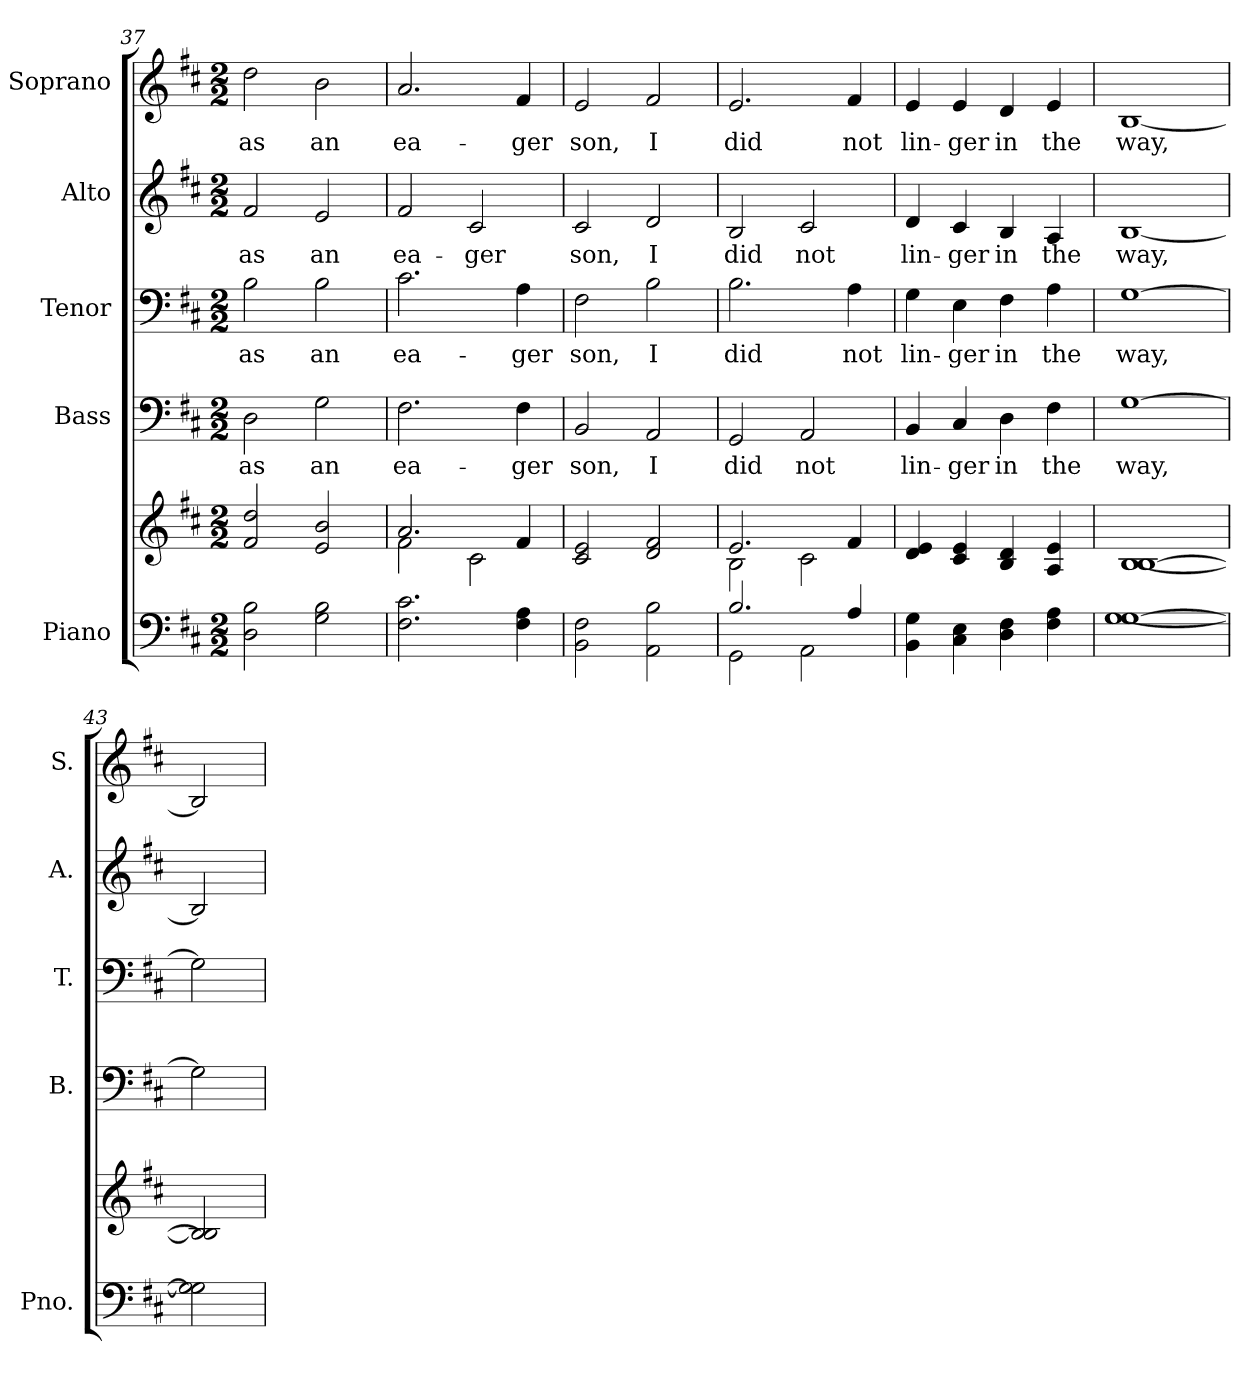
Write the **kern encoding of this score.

**kern	**kern	**kern	**text	**kern	**text	**kern	**text	**kern	**text
*part5	*part5	*part4	*part4	*part3	*part3	*part2	*part2	*part1	*part1
*staff6	*staff5	*staff4	*staff4	*staff3	*staff3	*staff2	*staff2	*staff1	*staff1
*I"Piano	*	*I"Bass	*	*I"Tenor	*	*I"Alto	*	*I"Soprano	*
*I'Pno.	*	*I'B.	*	*I'T.	*	*I'A.	*	*I'S.	*
*clefF4	*clefG2	*clefF4	*	*clefF4	*	*clefG2	*	*clefG2	*
*k[f#c#]	*k[f#c#]	*k[f#c#]	*	*k[f#c#]	*	*k[f#c#]	*	*k[f#c#]	*
*D:	*D:	*D:	*	*D:	*	*D:	*	*D:	*
*M2/2	*M2/2	*M2/2	*	*M2/2	*	*M2/2	*	*M2/2	*
=37	=37	=37	=37	=37	=37	=37	=37	=37	=37
!	!	!	!LO:LY:b:color=#000000	!	!	!	!	!	!
!	!	!	!	!	!LO:LY:b:color=#000000	!	!	!	!
!	!	!	!	!	!	!	!LO:LY:b:color=#000000	!	!
!	!	!	!	!	!	!	!	!	!LO:LY:b:color=#000000
2Di\ 2Bi	2f#i/ 2ddi	2Di\	as	2Bi\	as	2f#i/	as	2ddi\	as
!	!	!	!LO:LY:b:color=#000000	!	!	!	!	!	!
!	!	!	!	!	!LO:LY:b:color=#000000	!	!	!	!
!	!	!	!	!	!	!	!LO:LY:b:color=#000000	!	!
!	!	!	!	!	!	!	!	!	!LO:LY:b:color=#000000
2Gi\ 2Bi	2ei/ 2bi	2Gi\	an	2Bi\	an	2ei/	an	2bi\	an
=38	=38	=38	=38	=38	=38	=38	=38	=38	=38
*	*^	*	*	*	*	*	*	*	*
!	!	!	!	!LO:LY:b:color=#000000	!	!	!	!	!	!
!	!	!	!	!	!	!LO:LY:b:color=#000000	!	!	!	!
!	!	!	!	!	!	!	!	!LO:LY:b:color=#000000	!	!
!	!	!	!	!	!	!	!	!	!	!LO:LY:b:color=#000000
2.F#i\ 2.c#i	2.ai/	2f#i\	2.F#i\	ea-	2.c#i\	ea-	2f#i/	ea-	2.ai/	ea-
!	!	!	!	!	!	!	!	!LO:LY:b:color=#000000	!	!
.	.	2c#i\	.	.	.	.	2c#i/	-ger	.	.
!	!	!	!	!LO:LY:b:color=#000000	!	!	!	!	!	!
!	!	!	!	!	!	!LO:LY:b:color=#000000	!	!	!	!
!	!	!	!	!	!	!	!	!	!	!LO:LY:b:color=#000000
4F#i\ 4Ai	4f#i/	.	4F#i\	-ger	4Ai\	-ger	.	.	4f#i/	-ger
*	*v	*v	*	*	*	*	*	*	*	*
!!LO:PB:g=z
=39	=39	=39	=39	=39	=39	=39	=39	=39	=39
!	!	!	!LO:LY:b:color=#000000	!	!	!	!	!	!
!	!	!	!	!	!LO:LY:b:color=#000000	!	!	!	!
!	!	!	!	!	!	!	!LO:LY:b:color=#000000	!	!
!	!	!	!	!	!	!	!	!	!LO:LY:b:color=#000000
2BBi\ 2F#i	2c#i/ 2ei	2BBi/	son,	2F#i\	son,	2c#i/	son,	2ei/	son,
!	!	!	!LO:LY:b:color=#000000	!	!	!	!	!	!
!	!	!	!	!	!LO:LY:b:color=#000000	!	!	!	!
!	!	!	!	!	!	!	!LO:LY:b:color=#000000	!	!
!	!	!	!	!	!	!	!	!	!LO:LY:b:color=#000000
2AAi\ 2Bi	2di/ 2f#i	2AAi/	I	2Bi\	I	2di/	I	2f#i/	I
=40	=40	=40	=40	=40	=40	=40	=40	=40	=40
*^	*^	*	*	*	*	*	*	*	*
!	!	!	!	!	!LO:LY:b:color=#000000	!	!	!	!	!	!
!	!	!	!	!	!	!	!LO:LY:b:color=#000000	!	!	!	!
!	!	!	!	!	!	!	!	!	!LO:LY:b:color=#000000	!	!
!	!	!	!	!	!	!	!	!	!	!	!LO:LY:b:color=#000000
2.Bi/	2GGi\	2.ei/	2Bi\	2GGi/	did	2.Bi\	did	2Bi/	did	2.ei/	did
!	!	!	!	!	!LO:LY:b:color=#000000	!	!	!	!	!	!
!	!	!	!	!	!	!	!	!	!LO:LY:b:color=#000000	!	!
.	2AAi\	.	2c#i\	2AAi/	not	.	.	2c#i/	not	.	.
!	!	!	!	!	!	!	!LO:LY:b:color=#000000	!	!	!	!
!	!	!	!	!	!	!	!	!	!	!	!LO:LY:b:color=#000000
4Ai/	.	4f#i/	.	.	.	4Ai\	not	.	.	4f#i/	not
*v	*v	*	*	*	*	*	*	*	*	*	*
*	*v	*v	*	*	*	*	*	*	*	*
=41	=41	=41	=41	=41	=41	=41	=41	=41	=41
!	!	!	!LO:LY:b:color=#000000	!	!	!	!	!	!
!	!	!	!	!	!LO:LY:b:color=#000000	!	!	!	!
!	!	!	!	!	!	!	!LO:LY:b:color=#000000	!	!
!	!	!	!	!	!	!	!	!	!LO:LY:b:color=#000000
4BBi\ 4Gi	4di/ 4ei	4BBi/	lin-	4Gi\	lin-	4di/	lin-	4ei/	lin-
!	!	!	!LO:LY:b:color=#000000	!	!	!	!	!	!
!	!	!	!	!	!LO:LY:b:color=#000000	!	!	!	!
!	!	!	!	!	!	!	!LO:LY:b:color=#000000	!	!
!	!	!	!	!	!	!	!	!	!LO:LY:b:color=#000000
4C#i\ 4Ei	4c#i/ 4ei	4C#i/	-ger	4Ei\	-ger	4c#i/	-ger	4ei/	-ger
!	!	!	!LO:LY:b:color=#000000	!	!	!	!	!	!
!	!	!	!	!	!LO:LY:b:color=#000000	!	!	!	!
!	!	!	!	!	!	!	!LO:LY:b:color=#000000	!	!
!	!	!	!	!	!	!	!	!	!LO:LY:b:color=#000000
4Di\ 4F#i	4Bi/ 4di	4Di\	in	4F#i\	in	4Bi/	in	4di/	in
!	!	!	!LO:LY:b:color=#000000	!	!	!	!	!	!
!	!	!	!	!	!LO:LY:b:color=#000000	!	!	!	!
!	!	!	!	!	!	!	!LO:LY:b:color=#000000	!	!
!	!	!	!	!	!	!	!	!	!LO:LY:b:color=#000000
4F#i\ 4Ai	4Ai/ 4ei	4F#i\	the	4Ai\	the	4Ai/	the	4ei/	the
=42	=42	=42	=42	=42	=42	=42	=42	=42	=42
!	!	!	!LO:LY:b:color=#000000	!	!	!	!	!	!
!	!	!	!	!	!LO:LY:b:color=#000000	!	!	!	!
!	!	!	!	!	!	!	!LO:LY:b:color=#000000	!	!
!	!	!	!	!	!	!	!	!	!LO:LY:b:color=#000000
[1Gi [1Gi	[1Bi [1Bi	[1Gi	way,	[1Gi	way,	[1Bi	way,	[1Bi	way,
=43	=43	=43	=43	=43	=43	=43	=43	=43	=43
2Gi] 2Gi]	2Bi] 2Bi]	2Gi]	.	2Gi]	.	2Bi]	.	2Bi]	.
=	=	=	=	=	=	=	=	=	=
*-	*-	*-	*-	*-	*-	*-	*-	*-	*-
